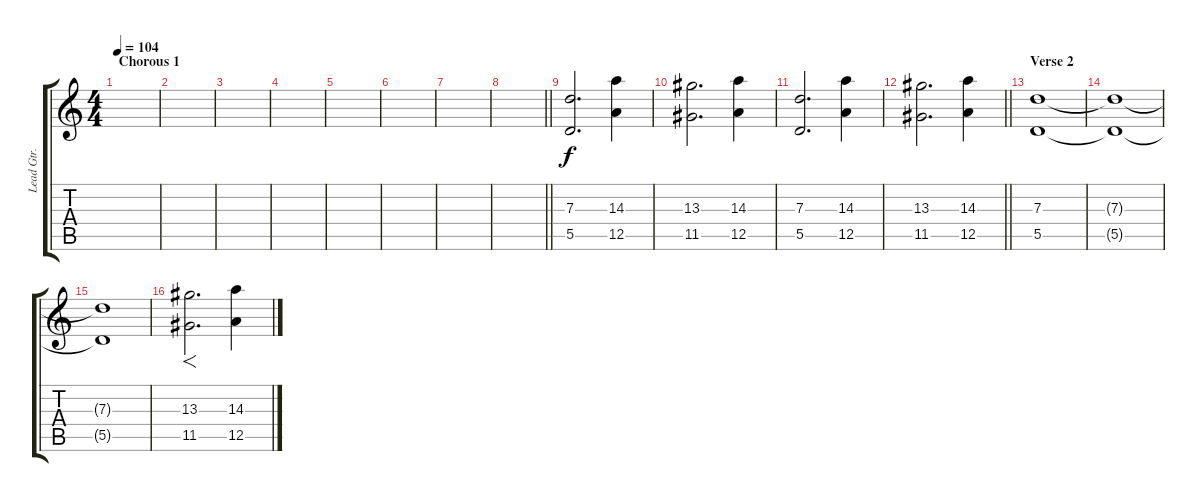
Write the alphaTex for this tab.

\track ("Lead Gtr. " "Lead Gtr. ") {instrument distortionguitar}
\staff {score tabs}
\tuning (E4 B3 G3 D3 A2 D2) {hide}
\ts (4 4)
\section ("" "Chorous 1")
\tempo 104
\clef g2
\ks c
|
|
|
|
|
|
|
\barLineRight lightlight
|
\section ("" "")
(7.3 5.5).2{d volume 11} (14.3 12.5).4 |
(13.3 11.5).2{d} (14.3 12.5).4 |
(7.3 5.5).2{d} (14.3 12.5).4 |
\barLineRight lightlight
(13.3 11.5).2{d} (14.3 12.5).4 |
\section ("" "Verse 2")
(7.3 5.5).1 |
(7.3{t} 5.5{t}).1 |
(7.3{t} 5.5{t}).1 |
(13.3 11.5).2{f d} (14.3 12.5).4
